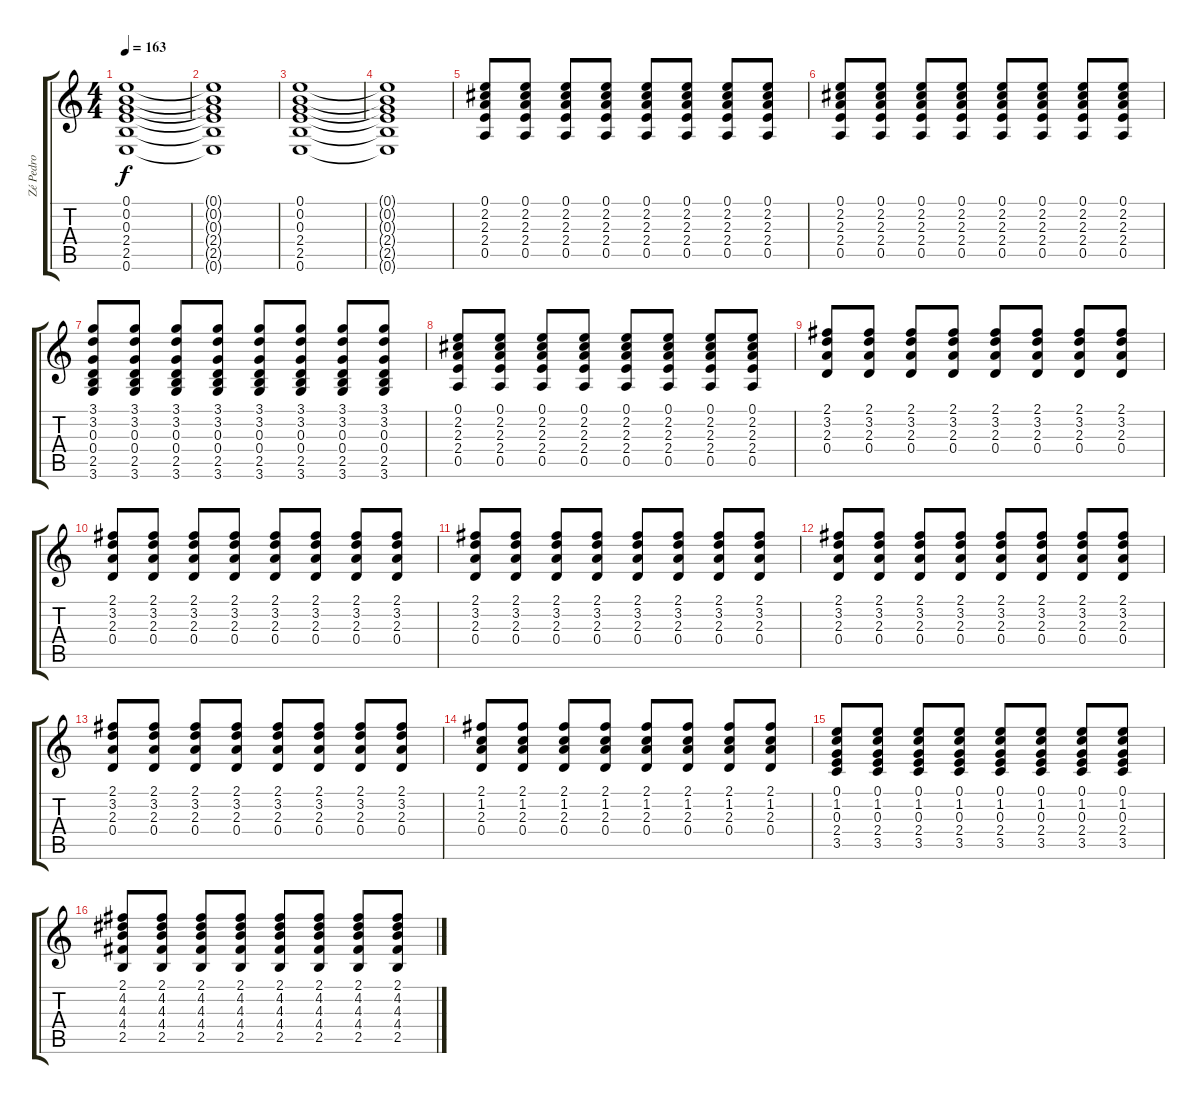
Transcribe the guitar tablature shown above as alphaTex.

\track ("Zé Pedro" "Zé Pedro") {instrument distortionguitar}
\staff {score tabs}
\tuning (E4 B3 G3 D3 A2 E2) {hide}
\ts (4 4)
\tempo 163
\clef g2
\ks c
(0.1 0.2 0.3 2.4 2.5 0.6).1{dy f} |
(0.1{t} 0.2{t} 0.3{t} 2.4{t} 2.5{t} 0.6{t}).1 |
(0.1 0.2 0.3 2.4 2.5 0.6).1 |
(0.1{t} 0.2{t} 0.3{t} 2.4{t} 2.5{t} 0.6{t}).1 |
(0.1 2.2 2.3 2.4 0.5).8 (0.1 2.2 2.3 2.4 0.5).8 (0.1 2.2 2.3 2.4 0.5).8 (0.1 2.2 2.3 2.4 0.5).8 (0.1 2.2 2.3 2.4 0.5).8 (0.1 2.2 2.3 2.4 0.5).8 (0.1 2.2 2.3 2.4 0.5).8 (0.1 2.2 2.3 2.4 0.5).8 |
(0.1 2.2 2.3 2.4 0.5).8 (0.1 2.2 2.3 2.4 0.5).8 (0.1 2.2 2.3 2.4 0.5).8 (0.1 2.2 2.3 2.4 0.5).8 (0.1 2.2 2.3 2.4 0.5).8 (0.1 2.2 2.3 2.4 0.5).8 (0.1 2.2 2.3 2.4 0.5).8 (0.1 2.2 2.3 2.4 0.5).8 |
(3.1 3.2 0.3 0.4 2.5 3.6).8 (3.1 3.2 0.3 0.4 2.5 3.6).8 (3.1 3.2 0.3 0.4 2.5 3.6).8 (3.1 3.2 0.3 0.4 2.5 3.6).8 (3.1 3.2 0.3 0.4 2.5 3.6).8 (3.1 3.2 0.3 0.4 2.5 3.6).8 (3.1 3.2 0.3 0.4 2.5 3.6).8 (3.1 3.2 0.3 0.4 2.5 3.6).8 |
(0.1 2.2 2.3 2.4 0.5).8 (0.1 2.2 2.3 2.4 0.5).8 (0.1 2.2 2.3 2.4 0.5).8 (0.1 2.2 2.3 2.4 0.5).8 (0.1 2.2 2.3 2.4 0.5).8 (0.1 2.2 2.3 2.4 0.5).8 (0.1 2.2 2.3 2.4 0.5).8 (0.1 2.2 2.3 2.4 0.5).8 |
(2.1 3.2 2.3 0.4).8 (2.1 3.2 2.3 0.4).8 (2.1 3.2 2.3 0.4).8 (2.1 3.2 2.3 0.4).8 (2.1 3.2 2.3 0.4).8 (2.1 3.2 2.3 0.4).8 (2.1 3.2 2.3 0.4).8 (2.1 3.2 2.3 0.4).8 |
(2.1 3.2 2.3 0.4).8 (2.1 3.2 2.3 0.4).8 (2.1 3.2 2.3 0.4).8 (2.1 3.2 2.3 0.4).8 (2.1 3.2 2.3 0.4).8 (2.1 3.2 2.3 0.4).8 (2.1 3.2 2.3 0.4).8 (2.1 3.2 2.3 0.4).8 |
(2.1 3.2 2.3 0.4).8 (2.1 3.2 2.3 0.4).8 (2.1 3.2 2.3 0.4).8 (2.1 3.2 2.3 0.4).8 (2.1 3.2 2.3 0.4).8 (2.1 3.2 2.3 0.4).8 (2.1 3.2 2.3 0.4).8 (2.1 3.2 2.3 0.4).8 |
(2.1 3.2 2.3 0.4).8 (2.1 3.2 2.3 0.4).8 (2.1 3.2 2.3 0.4).8 (2.1 3.2 2.3 0.4).8 (2.1 3.2 2.3 0.4).8 (2.1 3.2 2.3 0.4).8 (2.1 3.2 2.3 0.4).8 (2.1 3.2 2.3 0.4).8 |
(2.1 3.2 2.3 0.4).8 (2.1 3.2 2.3 0.4).8 (2.1 3.2 2.3 0.4).8 (2.1 3.2 2.3 0.4).8 (2.1 3.2 2.3 0.4).8 (2.1 3.2 2.3 0.4).8 (2.1 3.2 2.3 0.4).8 (2.1 3.2 2.3 0.4).8 |
(2.1 1.2 2.3 0.4).8 (2.1 1.2 2.3 0.4).8 (2.1 1.2 2.3 0.4).8 (2.1 1.2 2.3 0.4).8 (2.1 1.2 2.3 0.4).8 (2.1 1.2 2.3 0.4).8 (2.1 1.2 2.3 0.4).8 (2.1 1.2 2.3 0.4).8 |
(0.1 1.2 0.3 2.4 3.5).8 (0.1 1.2 0.3 2.4 3.5).8 (0.1 1.2 0.3 2.4 3.5).8 (0.1 1.2 0.3 2.4 3.5).8 (0.1 1.2 0.3 2.4 3.5).8 (0.1 1.2 0.3 2.4 3.5).8 (0.1 1.2 0.3 2.4 3.5).8 (0.1 1.2 0.3 2.4 3.5).8 |
(2.1 4.2 4.3 4.4 2.5).8 (2.1 4.2 4.3 4.4 2.5).8 (2.1 4.2 4.3 4.4 2.5).8 (2.1 4.2 4.3 4.4 2.5).8 (2.1 4.2 4.3 4.4 2.5).8 (2.1 4.2 4.3 4.4 2.5).8 (2.1 4.2 4.3 4.4 2.5).8 (2.1 4.2 4.3 4.4 2.5).8
